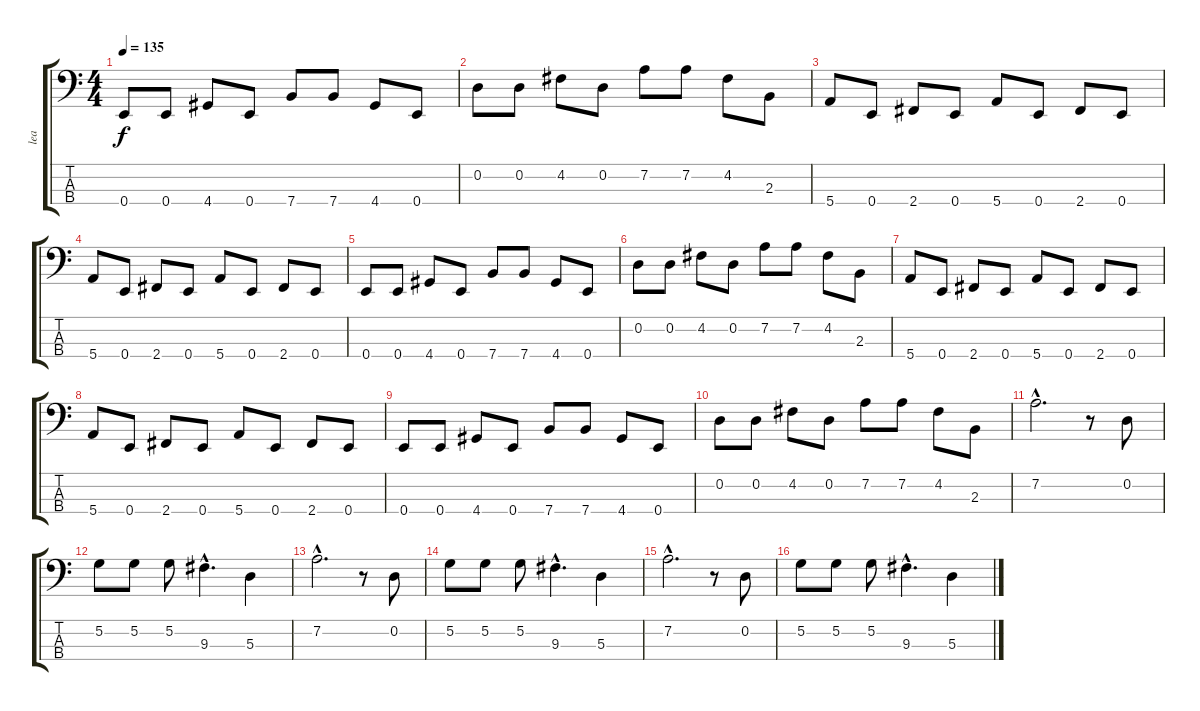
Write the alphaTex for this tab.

\track ("lea" "lea") {instrument electricbassfinger}
\staff {score tabs}
\tuning (G2 D2 A1 E1) {hide}
\ts (4 4)
\tempo 135
\clef f4
\ks c
0.4.8{dy f} 0.4.8 4.4.8 0.4.8 7.4.8 7.4.8 4.4.8 0.4.8 |
0.2.8 0.2.8 4.2.8 0.2.8 7.2.8 7.2.8 4.2.8 2.3.8 |
5.4.8 0.4.8 2.4.8 0.4.8 5.4.8 0.4.8 2.4.8 0.4.8 |
5.4.8 0.4.8 2.4.8 0.4.8 5.4.8 0.4.8 2.4.8 0.4.8 |
0.4.8 0.4.8 4.4.8 0.4.8 7.4.8 7.4.8 4.4.8 0.4.8 |
0.2.8 0.2.8 4.2.8 0.2.8 7.2.8 7.2.8 4.2.8 2.3.8 |
5.4.8 0.4.8 2.4.8 0.4.8 5.4.8 0.4.8 2.4.8 0.4.8 |
5.4.8 0.4.8 2.4.8 0.4.8 5.4.8 0.4.8 2.4.8 0.4.8 |
0.4.8 0.4.8 4.4.8 0.4.8 7.4.8 7.4.8 4.4.8 0.4.8 |
0.2.8 0.2.8 4.2.8 0.2.8 7.2.8 7.2.8 4.2.8 2.3.8 |
7.2{hac}.2{d} r.8 0.2.8 |
5.2.8 5.2.8 5.2.8 9.3{hac}.4{d} 5.3.4 |
7.2{hac}.2{d} r.8 0.2.8 |
5.2.8 5.2.8 5.2.8 9.3{hac}.4{d} 5.3.4 |
7.2{hac}.2{d} r.8 0.2.8 |
5.2.8 5.2.8 5.2.8 9.3{hac}.4{d} 5.3.4
